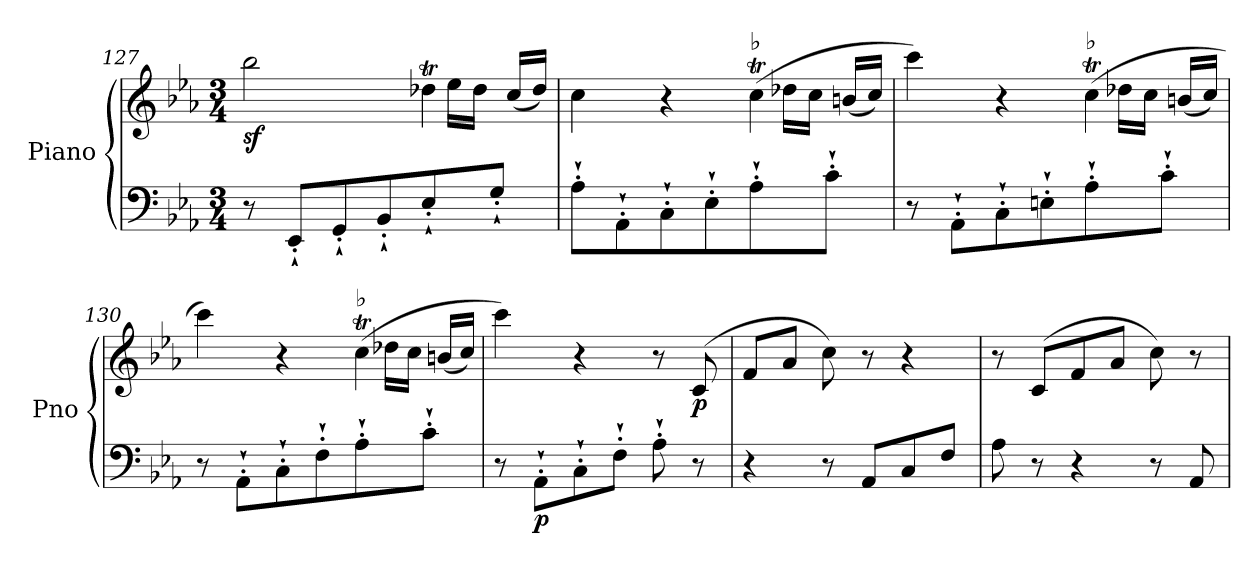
**kern	**kern	**dynam
*part1	*part1	*part1
*staff2	*staff1	*staff1/2
*I"Piano	*	*
*I'Pno	*	*
!!LO:LB:g=z
*clefF4	*clefG2	*
*k[b-e-a-]	*k[b-e-a-]	*
*M3/4	*M3/4	*
=127	=127	=127
*	*^	*
!	!	!	!LO:DY:b
8r	2bb-\	2ryy	sf
8EE-'`/L	.	.	.
8GG'`/	.	.	.
8BB-'`/	.	.	.
*	*	*Xtuplet	*
8E-'`/	4dd-XT\	20ryy	.
.	.	20ee-LL	.
.	.	20dd-JJ	.
8G'`/J	.	.	.
.	.	(20cc/LL	.
.	.	20dd-/JJ)	.
=128	=128	=128	=128
8A-'`\L	4cc\	2ryy	.
8AA-'`\	.	.	.
8C'`\	4r	.	.
8E-'`\	.	.	.
!	!LO:TX:a:t=♭	!	!
8A-'`\	(>4ccT\	20ryy	.
.	.	20dd-XLL	.
.	.	20ccJJ	.
8c'`\J	.	.	.
.	.	(20bn/LL	.
.	.	20cc/JJ)	.
=129	=129	=129	=129
8r	4ccc\)	2ryy	.
8AA-'`\L	.	.	.
8C'`\	4r	.	.
8En'`\	.	.	.
!	!LO:TX:a:t=♭	!	!
8A-'`\	(>4ccT\	20ryy	.
.	.	20dd-XLL	.
.	.	20ccJJ	.
8c'`\J	.	.	.
.	.	(20bn/LL	.
.	.	20cc/JJ)	.
=130	=130	=130	=130
8r	4ccc\)	2ryy	.
8AA-'`\L	.	.	.
8C'`\	4r	.	.
8F'`\	.	.	.
!	!LO:TX:a:t=♭	!	!
8A-'`\	(>4ccT\	20ryy	.
.	.	20dd-XLL	.
.	.	20ccJJ	.
8c'`\J	.	.	.
.	.	(20bn/LL	.
.	.	20cc/JJ)	.
*	*v	*v	*
!!LO:LB:g=z
=131	=131	=131
8r	4ccc\)	.
!	!	!LO:DY:b=2
8AA-'`\L	.	p
8C'`\	4r	.
8F'`\J	.	.
8A-'`\	8r	.
!	!	!LO:DY:b
8r	(8c/	p
!!LO:PB:g=z
=132	=132	=132
4r	8f/L	.
.	8a-/J	.
8r	8cc\)	.
8AA-/L	8r	.
8C/	4r	.
8F/J	.	.
=133	=133	=133
8A-\	8r	.
8r	(8c/L	.
4r	8f/	.
.	8a-/J	.
8r	8cc\)	.
8AA-/	8r	.
=	=	=
*-	*-	*-
